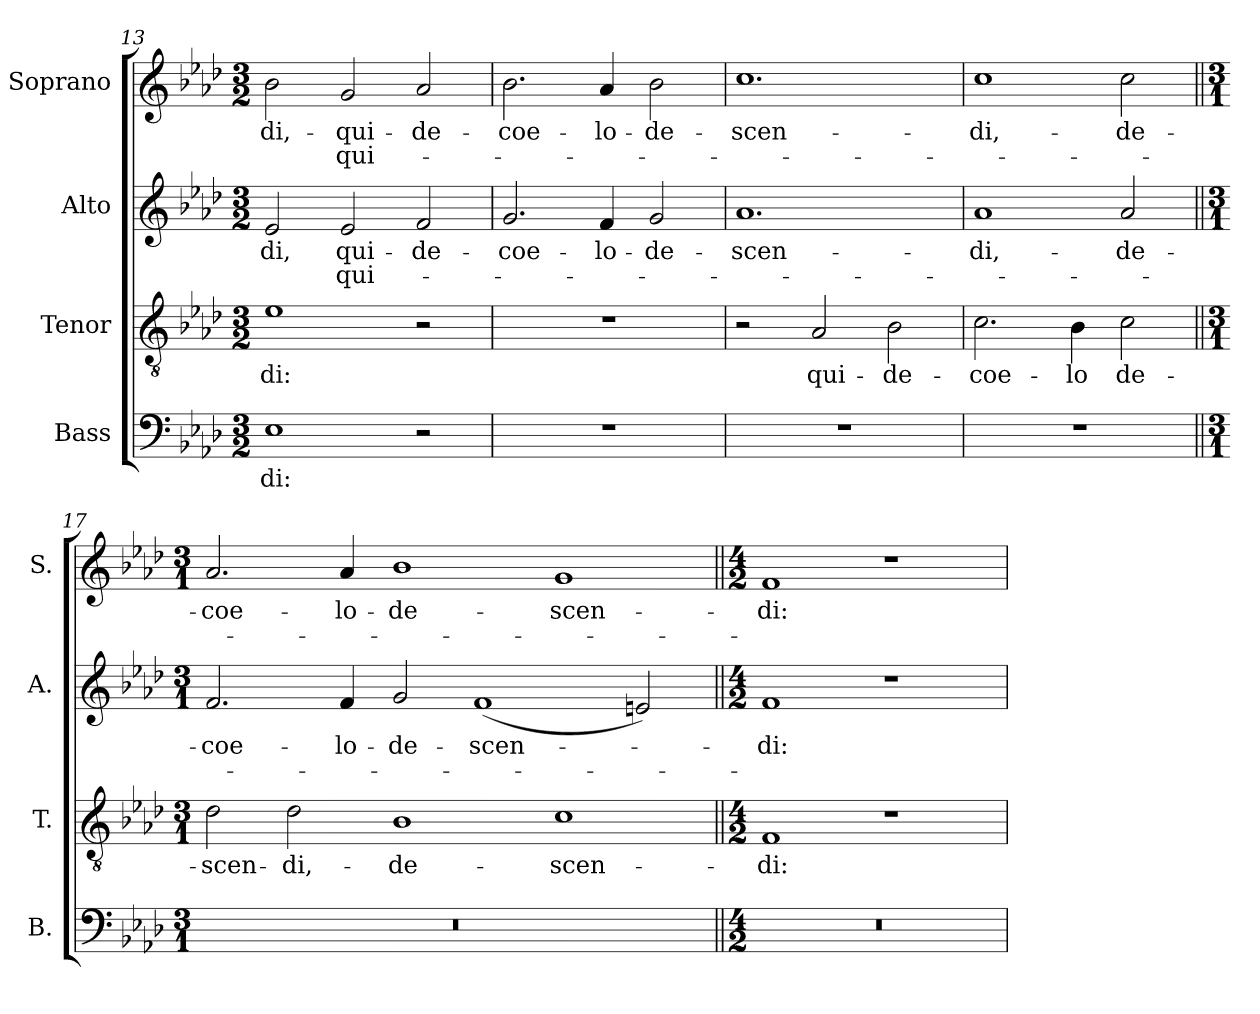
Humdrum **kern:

**kern	**text	**kern	**text	**kern	**text	**text	**kern	**text	**text
*part4	*part4	*part3	*part3	*part2	*part2	*part2	*part1	*part1	*part1
*staff4	*staff4	*staff3	*staff3	*staff2	*staff2	*staff2	*staff1	*staff1	*staff1
*I"Bass	*	*I"Tenor	*	*I"Alto	*	*	*I"Soprano	*	*
*I'B.	*	*I'T.	*	*I'A.	*	*	*I'S.	*	*
!!LO:LB:g=z
*clefF4	*	*clefGv2	*	*clefG2	*	*	*clefG2	*	*
*	*	*ITrd7c12	*	*	*	*	*	*	*
*k[b-e-a-d-]	*	*k[b-e-a-d-]	*	*k[b-e-a-d-]	*	*	*k[b-e-a-d-]	*	*
*A-:	*	*A-:	*	*A-:	*	*	*A-:	*	*
*M3/2	*	*M3/2	*	*M3/2	*	*	*M3/2	*	*
=13	=13	=13	=13	=13	=13	=13	=13	=13	=13
!	!LO:LY:b:color=#000000	!	!	!	!	!	!	!	!
!	!	!	!LO:LY:b:color=#000000	!	!	!	!	!	!
!	!	!	!	!	!LO:LY:b:color=#000000	!	!	!	!
!	!	!	!	!	!	!	!	!LO:LY:b:color=#000000	!
1E-i	-di:	1E-i	-di:	2e-i/	-di,	.	2b-i\	-di,-	.
!	!	!	!	!	!LO:LY:b:color=#000000	!LO:LY:b:color=#000000	!	!	!
!	!	!	!	!	!	!	!	!LO:LY:b:color=#000000	!LO:LY:b:color=#000000
.	.	.	.	2e-i/	qui-	-qui-	2gi/	-qui-	-qui-
!	!	!	!	!	!LO:LY:b:color=#000000	!	!	!	!
!	!	!	!	!	!	!	!	!LO:LY:b:color=#000000	!
2r	.	2r	.	2fi/	-de-	.	2a-i/	-de-	.
=14	=14	=14	=14	=14	=14	=14	=14	=14	=14
!LO:N:vis=1	!	!LO:N:vis=1	!	!	!	!	!	!	!
!	!	!	!	!	!LO:LY:b:color=#000000	!	!	!	!
!	!	!	!	!	!	!	!	!LO:LY:b:color=#000000	!
1.r	.	1.r	.	2.gi/	-coe-	.	2.b-i\	-coe-	.
!	!	!	!	!	!LO:LY:b:color=#000000	!	!	!	!
!	!	!	!	!	!	!	!	!LO:LY:b:color=#000000	!
.	.	.	.	4fi/	-lo-	.	4a-i/	-lo-	.
!	!	!	!	!	!LO:LY:b:color=#000000	!	!	!	!
!	!	!	!	!	!	!	!	!LO:LY:b:color=#000000	!
.	.	.	.	2gi/	-de-	.	2b-i\	-de-	.
=15	=15	=15	=15	=15	=15	=15	=15	=15	=15
!LO:N:vis=1	!	!	!	!	!	!	!	!	!
!	!	!	!	!	!LO:LY:b:color=#000000	!	!	!	!
!	!	!	!	!	!	!	!	!LO:LY:b:color=#000000	!
1.r	.	2r	.	1.a-i	-scen-	.	1.cci	-scen-	.
!	!	!	!LO:LY:b:color=#000000	!	!	!	!	!	!
.	.	2AA-i/	qui-	.	.	.	.	.	.
!	!	!	!LO:LY:b:color=#000000	!	!	!	!	!	!
.	.	2BB-i\	-de-	.	.	.	.	.	.
=16	=16	=16	=16	=16	=16	=16	=16	=16	=16
!LO:N:vis=1	!	!	!	!	!	!	!	!	!
!	!	!	!LO:LY:b:color=#000000	!	!	!	!	!	!
!	!	!	!	!	!LO:LY:b:color=#000000	!	!	!	!
!	!	!	!	!	!	!	!	!LO:LY:b:color=#000000	!
1.r	.	2.Ci\	-coe-	1a-i	-di,-	.	1cci	-di,-	.
!	!	!	!LO:LY:b:color=#000000	!	!	!	!	!	!
.	.	4BB-i\	-lo	.	.	.	.	.	.
!	!	!	!LO:LY:b:color=#000000	!	!	!	!	!	!
!	!	!	!	!	!LO:LY:b:color=#000000	!	!	!	!
!	!	!	!	!	!	!	!	!LO:LY:b:color=#000000	!
.	.	2Ci\	de-	2a-i/	-de-	.	2cci\	-de-	.
=17||	=17||	=17||	=17||	=17||	=17||	=17||	=17||	=17||	=17||
*M3/1	*	*M3/1	*	*M3/1	*	*	*M3/1	*	*
!LO:N:vis=1	!	!	!	!	!	!	!	!	!
!	!	!	!LO:LY:b:color=#000000	!	!	!	!	!	!
!	!	!	!	!	!LO:LY:b:color=#000000	!	!	!	!
!	!	!	!	!	!	!	!	!LO:LY:b:color=#000000	!
0.r	.	2D-i\	-scen-	2.fi/	-coe-	.	2.a-i/	-coe-	.
!	!	!	!LO:LY:b:color=#000000	!	!	!	!	!	!
.	.	2D-i\	-di,-	.	.	.	.	.	.
!	!	!	!	!	!LO:LY:b:color=#000000	!	!	!	!
!	!	!	!	!	!	!	!	!LO:LY:b:color=#000000	!
.	.	.	.	4fi/	-lo-	.	4a-i/	-lo-	.
!	!	!	!LO:LY:b:color=#000000	!	!	!	!	!	!
!	!	!	!	!	!LO:LY:b:color=#000000	!	!	!	!
!	!	!	!	!	!	!	!	!LO:LY:b:color=#000000	!
.	.	1BB-i	-de-	2gi/	-de-	.	1b-i	-de-	.
!	!	!	!	!	!LO:LY:b:color=#000000	!	!	!	!
.	.	.	.	(1fi	-scen-	.	.	.	.
!	!	!	!LO:LY:b:color=#000000	!	!	!	!	!	!
!	!	!	!	!	!	!	!	!LO:LY:b:color=#000000	!
.	.	1Ci	-scen-	.	.	.	1gi	-scen-	.
.	.	.	.	2eni/)	.	.	.	.	.
=18||	=18||	=18||	=18||	=18||	=18||	=18||	=18||	=18||	=18||
*M4/2	*	*M4/2	*	*M4/2	*	*	*M4/2	*	*
!LO:N:vis=1	!	!	!	!	!	!	!	!	!
!	!	!	!LO:LY:b:color=#000000	!	!	!	!	!	!
!	!	!	!	!	!LO:LY:b:color=#000000	!	!	!	!
*	*	*	*	*	*	*	*MM184	*	*
!	!	!	!	!	!	!	!	!LO:LY:b:color=#000000	!
0r	.	1FFi	-di:-	1fi	-di:-	.	1fi	-di:-	.
.	.	1r	.	1r	.	.	1r	.	.
=	=	=	=	=	=	=	=	=	=
*-	*-	*-	*-	*-	*-	*-	*-	*-	*-
